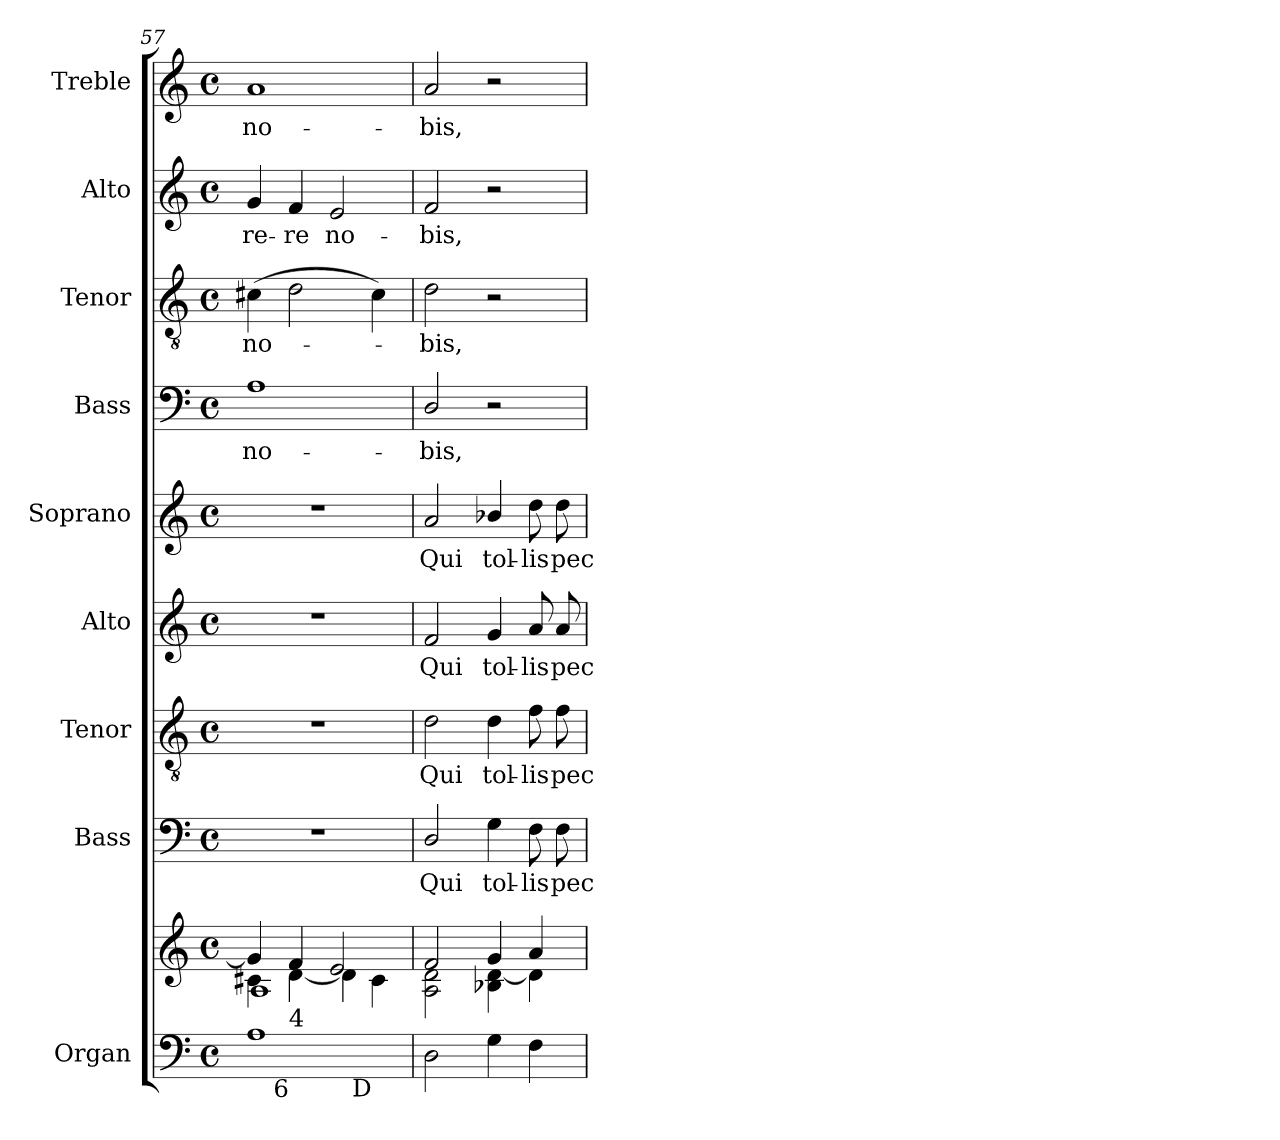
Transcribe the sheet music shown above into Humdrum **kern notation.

**kern	**kern	**kern	**text	**kern	**text	**kern	**text	**kern	**text	**kern	**text	**kern	**text	**kern	**text	**kern	**text
*part9	*part9	*part8	*part8	*part7	*part7	*part6	*part6	*part5	*part5	*part4	*part4	*part3	*part3	*part2	*part2	*part1	*part1
*staff10	*staff9	*staff8	*staff8	*staff7	*staff7	*staff6	*staff6	*staff5	*staff5	*staff4	*staff4	*staff3	*staff3	*staff2	*staff2	*staff1	*staff1
*I"Organ	*	*I"Bass	*	*I"Tenor	*	*I"Alto	*	*I"Soprano	*	*I"Bass	*	*I"Tenor	*	*I"Alto	*	*I"Treble	*
*I'Org.	*	*I'B.	*	*I'T.	*	*I'A.	*	*I'S.	*	*I'B.	*	*I'T.	*	*I'A.	*	*I'Tr.	*
*clefF4	*clefG2	*clefF4	*	*clefGv2	*	*clefG2	*	*clefG2	*	*clefF4	*	*clefGv2	*	*clefG2	*	*clefG2	*
*	*	*	*	*ITrd7c12	*	*	*	*	*	*	*	*ITrd7c12	*	*	*	*	*
*k[]	*k[]	*k[]	*	*k[]	*	*k[]	*	*k[]	*	*k[]	*	*k[]	*	*k[]	*	*k[]	*
*C:	*C:	*C:	*	*C:	*	*C:	*	*C:	*	*C:	*	*C:	*	*C:	*	*C:	*
*M4/4	*M4/4	*M4/4	*	*M4/4	*	*M4/4	*	*M4/4	*	*M4/4	*	*M4/4	*	*M4/4	*	*M4/4	*
*met(c)	*met(c)	*met(c)	*	*met(c)	*	*met(c)	*	*met(c)	*	*met(c)	*	*met(c)	*	*met(c)	*	*met(c)	*
=57	=57	=57	=57	=57	=57	=57	=57	=57	=57	=57	=57	=57	=57	=57	=57	=57	=57
*	*^	*	*	*	*	*	*	*	*	*	*	*	*	*	*	*	*
*	*	*^	*	*	*	*	*	*	*	*	*	*	*	*	*	*	*	*
!	!	!	!	!	!	!	!	!	!	!	!	!	!LO:LY:b:color=#000000	!	!	!	!	!	!
!	!	!	!	!	!	!	!	!	!	!	!	!	!	!	!LO:LY:b:color=#000000	!	!	!	!
!	!	!	!	!	!	!	!	!	!	!	!	!	!	!	!	!	!LO:LY:b:color=#000000	!	!
!LO:TX:b:rj:t=7	!	!	!	!	!	!	!	!	!	!	!	!	!	!	!	!	!	!	!
!LO:TX:t=#	!	!	!	!	!	!	!	!	!	!	!	!	!	!	!	!	!	!	!
!	!	!	!	!	!	!	!	!	!	!	!	!	!	!	!	!	!	!	!LO:LY:b:color=#000000
*^	*	*	*	*	*	*	*	*	*	*	*	*	*	*	*	*	*	*	*
*	*^	*	*	*	*	*	*	*	*	*	*	*	*	*	*	*	*	*	*	*
1Ai	4ryy	2.ryy	4gi/]	4c#Xi\	1Ai	1r	.	1r	.	1r	.	1r	.	1Ai	no-	(4C#Xi\	no-	4gi/	-re-	1ai	no-
!	!LO:TX:b:rj:t=6	!	!	!	!	!	!	!	!	!	!	!	!	!	!	!	!	!	!	!	!
!	!LO:TX:t=4	!	!	!	!	!	!	!	!	!	!	!	!	!	!	!	!	!	!	!	!
!	!	!	!	!	!	!	!	!	!	!	!	!	!	!	!	!	!	!	!LO:LY:b:color=#000000	!	!
.	2.ryy	.	4fi/	[4di\	.	.	.	.	.	.	.	.	.	.	.	2Di\	.	4fi/	-re	.	.
!	!	!	!	!	!	!	!	!	!	!	!	!	!	!	!	!	!	!	!LO:LY:b:color=#000000	!	!
.	.	.	2ei/	4di\]	.	.	.	.	.	.	.	.	.	.	.	.	.	2ei/	no-	.	.
!	!	!LO:TX:b:rj:t=D	!	!	!	!	!	!	!	!	!	!	!	!	!	!	!	!	!	!	!
.	.	4ryy	.	4c#i\	.	.	.	.	.	.	.	.	.	.	.	4C#i\)	.	.	.	.	.
*v	*v	*v	*	*	*	*	*	*	*	*	*	*	*	*	*	*	*	*	*	*	*
*	*	*v	*v	*	*	*	*	*	*	*	*	*	*	*	*	*	*	*	*
!!LO:PB:g=z
=58	=58	=58	=58	=58	=58	=58	=58	=58	=58	=58	=58	=58	=58	=58	=58	=58	=58	=58
*^	*	*	*	*	*	*	*	*	*	*	*	*	*	*	*	*	*	*
*	*^	*	*	*	*	*	*	*	*	*	*	*	*	*	*	*	*	*	*
!	!	!	!	!	!	!LO:LY:b:color=#000000	!	!	!	!	!	!	!	!	!	!	!	!	!	!
*v	*v	*v	*	*	*	*	*	*	*	*	*	*	*	*	*	*	*	*	*	*
*^	*	*	*	*	*	*	*	*	*	*	*	*	*	*	*	*	*	*
*	*^	*	*	*	*	*	*	*	*	*	*	*	*	*	*	*	*	*	*
!	!	!	!	!	!	!	!	!LO:LY:b:color=#000000	!	!	!	!	!	!	!	!	!	!	!	!
*v	*v	*v	*	*	*	*	*	*	*	*	*	*	*	*	*	*	*	*	*	*
*^	*	*	*	*	*	*	*	*	*	*	*	*	*	*	*	*	*	*
*	*^	*	*	*	*	*	*	*	*	*	*	*	*	*	*	*	*	*	*
!	!	!	!	!	!	!	!	!	!	!LO:LY:b:color=#000000	!	!	!	!	!	!	!	!	!	!
*v	*v	*v	*	*	*	*	*	*	*	*	*	*	*	*	*	*	*	*	*	*
*^	*	*	*	*	*	*	*	*	*	*	*	*	*	*	*	*	*	*
*	*^	*	*	*	*	*	*	*	*	*	*	*	*	*	*	*	*	*	*
!	!	!	!	!	!	!	!	!	!	!	!	!LO:LY:b:color=#000000	!	!	!	!	!	!	!	!
*v	*v	*v	*	*	*	*	*	*	*	*	*	*	*	*	*	*	*	*	*	*
*^	*	*	*	*	*	*	*	*	*	*	*	*	*	*	*	*	*	*
*	*^	*	*	*	*	*	*	*	*	*	*	*	*	*	*	*	*	*	*
!	!	!	!	!	!	!	!	!	!	!	!	!	!	!LO:LY:b:color=#000000	!	!	!	!	!	!
*v	*v	*v	*	*	*	*	*	*	*	*	*	*	*	*	*	*	*	*	*	*
*^	*	*	*	*	*	*	*	*	*	*	*	*	*	*	*	*	*	*
*	*^	*	*	*	*	*	*	*	*	*	*	*	*	*	*	*	*	*	*
!	!	!	!	!	!	!	!	!	!	!	!	!	!	!	!	!LO:LY:b:color=#000000	!	!	!	!
*v	*v	*v	*	*	*	*	*	*	*	*	*	*	*	*	*	*	*	*	*	*
*^	*	*	*	*	*	*	*	*	*	*	*	*	*	*	*	*	*	*
*	*^	*	*	*	*	*	*	*	*	*	*	*	*	*	*	*	*	*	*
!	!	!	!	!	!	!	!	!	!	!	!	!	!	!	!	!	!	!LO:LY:b:color=#000000	!	!
*v	*v	*v	*	*	*	*	*	*	*	*	*	*	*	*	*	*	*	*	*	*
*^	*	*	*	*	*	*	*	*	*	*	*	*	*	*	*	*	*	*
*	*^	*	*	*	*	*	*	*	*	*	*	*	*	*	*	*	*	*	*
!	!	!	!	!	!	!	!	!	!	!	!	!	!	!	!	!	!	!	!	!LO:LY:b:color=#000000
*v	*v	*v	*	*	*	*	*	*	*	*	*	*	*	*	*	*	*	*	*	*
2Di\	2fi/	2Ai\ 2di	2Di/	Qui	2Di\	Qui	2fi/	Qui	2ai/	Qui	2Di/	-bis,	2Di\	-bis,	2fi/	-bis,	2ai/	-bis,
!	!	!	!	!LO:LY:b:color=#000000	!	!	!	!	!	!	!	!	!	!	!	!	!	!
!	!	!	!	!	!	!LO:LY:b:color=#000000	!	!	!	!	!	!	!	!	!	!	!	!
!	!	!	!	!	!	!	!	!LO:LY:b:color=#000000	!	!	!	!	!	!	!	!	!	!
!	!	!	!	!	!	!	!	!	!	!LO:LY:b:color=#000000	!	!	!	!	!	!	!	!
4Gi\	4gi/	4B-Xi\ [4di	4Gi\	tol-	4Di\	tol-	4gi/	tol-	4b-Xi/	tol-	2r	.	2r	.	2r	.	2r	.
!	!	!	!	!LO:LY:b:color=#000000	!	!	!	!	!	!	!	!	!	!	!	!	!	!
!	!	!	!	!	!	!LO:LY:b:color=#000000	!	!	!	!	!	!	!	!	!	!	!	!
!	!	!	!	!	!	!	!	!LO:LY:b:color=#000000	!	!	!	!	!	!	!	!	!	!
!	!	!	!	!	!	!	!	!	!	!LO:LY:b:color=#000000	!	!	!	!	!	!	!	!
4Fi\	4ai/	4di\]	8Fi\	-lis	8Fi\	-lis	8ai/	-lis	8ddi\	-lis	.	.	.	.	.	.	.	.
!	!	!	!	!LO:LY:b:color=#000000	!	!	!	!	!	!	!	!	!	!	!	!	!	!
!	!	!	!	!	!	!LO:LY:b:color=#000000	!	!	!	!	!	!	!	!	!	!	!	!
!	!	!	!	!	!	!	!	!LO:LY:b:color=#000000	!	!	!	!	!	!	!	!	!	!
!	!	!	!	!	!	!	!	!	!	!LO:LY:b:color=#000000	!	!	!	!	!	!	!	!
.	.	.	8Fi\	pec-	8Fi\	pec-	8ai/	pec-	8ddi\	pec-	.	.	.	.	.	.	.	.
*	*v	*v	*	*	*	*	*	*	*	*	*	*	*	*	*	*	*	*
=	=	=	=	=	=	=	=	=	=	=	=	=	=	=	=	=	=
*-	*-	*-	*-	*-	*-	*-	*-	*-	*-	*-	*-	*-	*-	*-	*-	*-	*-
